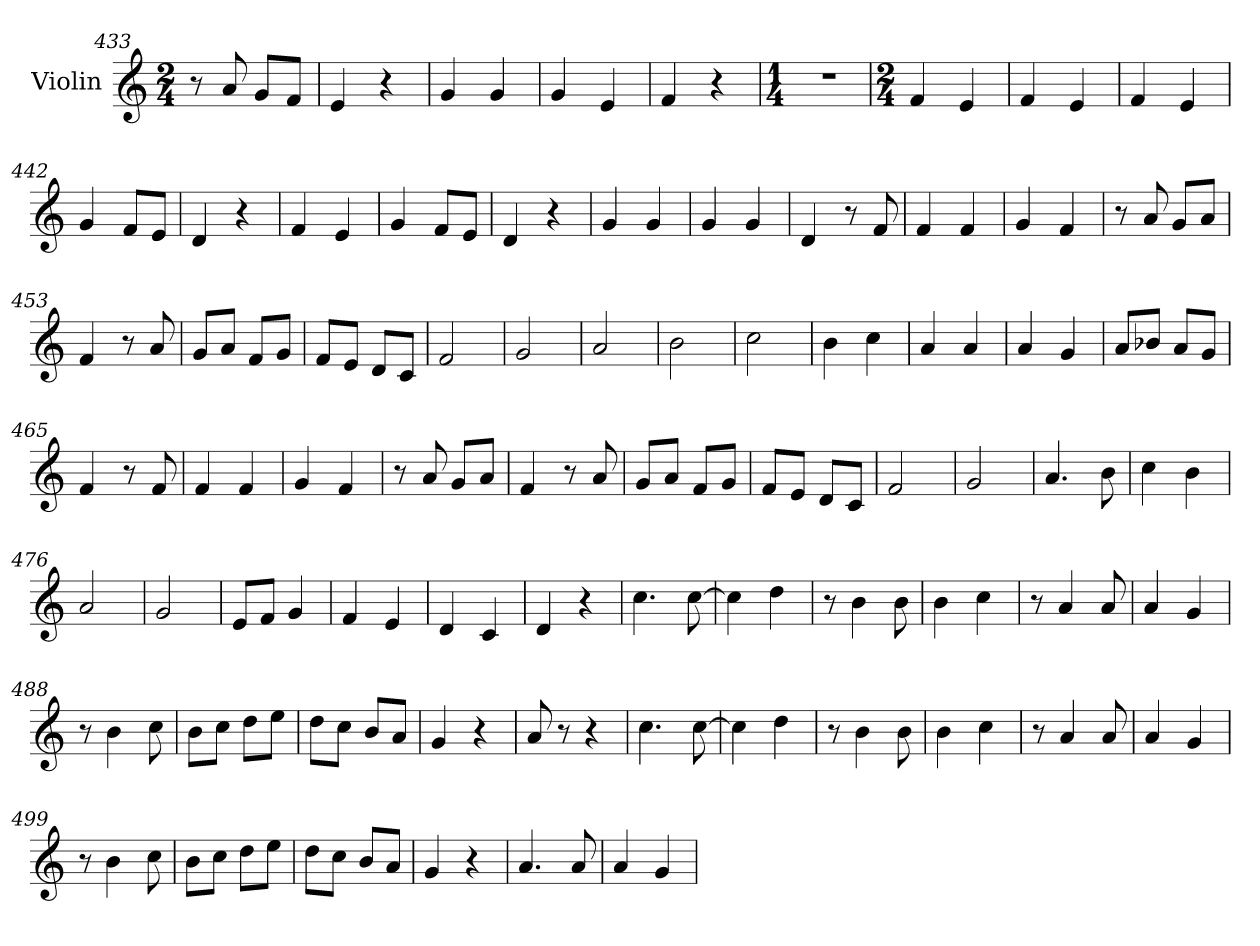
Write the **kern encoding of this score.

**kern
*part1
*staff1
*I"Violin
*clefG2
*k[]
*M2/4
=433
8r
8a/
8g/L
8f/J
=434
4e/
4r
=435
4g/
4g/
=436
4g/
4e/
=437
4f/
4r
=438
*M1/4
4r
=439
*M2/4
4f/
4e/
=440
4f/
4e/
!!LO:LB:g=z
=441
4f/
4e/
=442
4g/
8f/L
8e/J
=443
4d/
4r
=444
4f/
4e/
=445
4g/
8f/L
8e/J
=446
4d/
4r
=447
4g/
4g/
=448
4g/
4g/
=449
4d/
8r
8f/
=450
4f/
4f/
!!LO:LB:g=z
=451
4g/
4f/
=452
8r
8a/
8g/L
8a/J
=453
4f/
8r
8a/
=454
8g/L
8a/J
8f/L
8g/J
=455
8f/L
8e/J
8d/L
8c/J
=456
2f/
=457
2g/
=458
2a/
=459
2b\
=460
2cc\
=461
4b\
4cc\
!!LO:LB:g=z
=462
4a/
4a/
=463
4a/
4g/
=464
8a/L
8b-X/J
8a/L
8g/J
=465
4f/
8r
8f/
=466
4f/
4f/
=467
4g/
4f/
=468
8r
8a/
8g/L
8a/J
=469
4f/
8r
8a/
=470
8g/L
8a/J
8f/L
8g/J
!!LO:LB:g=z
=471
8f/L
8e/J
8d/L
8c/J
=472
2f/
=473
2g/
=474
4.a/
8b\
=475
4cc\
4b\
=476
2a/
=477
2g/
=478
8e/L
8f/J
4g/
=479
4f/
4e/
=480
4d/
4c/
=481
4d/
4r
!!LO:LB:g=z
=482
4.cc\
[8cc\
=483
4cc\]
4dd\
=484
8r
4b\
8b\
=485
4b\
4cc\
=486
8r
4a/
8a/
=487
4a/
4g/
=488
8r
4b\
8cc\
=489
8b\L
8cc\J
8dd\L
8ee\J
=490
8dd\L
8cc\J
8b/L
8a/J
=491
4g/
4r
!!LO:LB:g=z
=492
8a/
8r
4r
=493
4.cc\
[8cc\
=494
4cc\]
4dd\
=495
8r
4b\
8b\
=496
4b\
4cc\
=497
8r
4a/
8a/
=498
4a/
4g/
=499
8r
4b\
8cc\
=500
8b\L
8cc\J
8dd\L
8ee\J
=501
8dd\L
8cc\J
8b/L
8a/J
!!LO:LB:g=z
=502
4g/
4r
=503
4.a/
8a/
=504
4a/
4g/
=
*-
